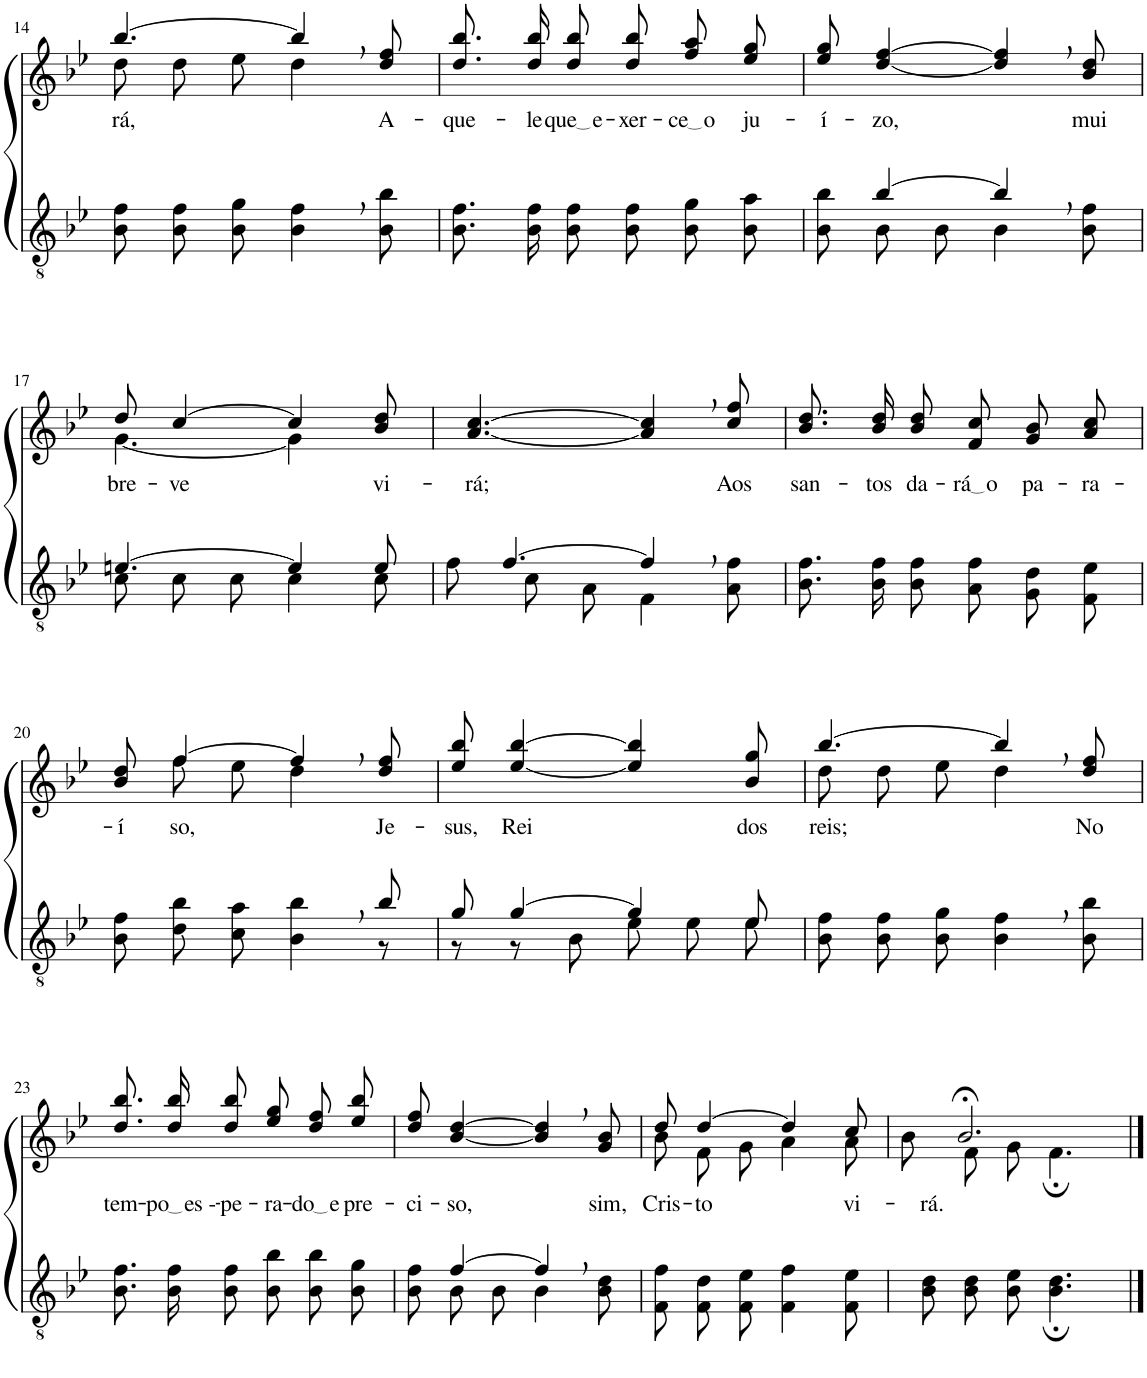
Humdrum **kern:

**kern	**kern	**text
*part2	*part1	*part1
*staff2	*staff1	*staff1
*I"Parte III e IV	*I"Parte I e II	*
!!LO:PB:g=z
*clefGv2	*clefG2	*
*Trd5c9	*Trd5c9	*
*k[b-e-]	*k[b-e-]	*
*M6/8	*M6/8	*
=14	=14	=14
*	*^	*
!	!	!	!LO:LY:b
8B-\ 8f\L	[4.bb-/	8dd\L	rá,
8B-\ 8f\	.	8dd\J	.
8B-\ 8g\J	.	8ee-\	.
4B-\, 4f\,	4bb-,/]	4dd\	.
!	!	!	!LO:LY:b
8B-\ 8b-\	8dd/ 8ff/	8ryy	A-
=15	=15	=15	=15
!	!	!	!LO:LY:b
*	*v	*v	*
8.B-\ 8.f\L	8.dd\ 8.bb-\L	-que-
!	!	!LO:LY:b
16B-\ 16f\K	16dd\ 16bb-\K	-le
!	!	!LO:LY:b
8B-\ 8f\J	8dd\ 8bb-\J	que e
!	!	!LO:LY:b
8B-\ 8f\L	8dd\ 8bb-\L	-xer-
!	!	!LO:LY:b
8B-\ 8g\	8ff\ 8aa\	ce o
!	!	!LO:LY:b
8B-\ 8a\J	8ee-\ 8gg\J	ju-
=16	=16	=16
*^	*	*
!	!	!	!LO:LY:b
8ryy	8B-\ 8b-\L	8ee-/ 8gg/	-í-
!	!	!	!LO:LY:b
[4b-/	8B-\	[4dd/ [4ff/	-zo,
.	8B-\J	.	.
4b-,/]	4B-\	4dd/], 4ff/],	.
!	!	!	!LO:LY:b
8ryy	8B-\ 8f\	8b-/ 8dd/	mui
!!LO:LB:g=z
=17	=17	=17	=17
*	*	*^	*
!	!	!	!	!LO:LY:b
[4.en/	8c\L	8dd/	[4.g\	bre-
!	!	!	!	!LO:LY:b
.	8c\	[4cc/	.	-ve
.	8c\J	.	.	.
4e/]	4c\	4cc/]	4g\]	.
!	!	!	!	!LO:LY:b
8e/	8c\	8b-/ 8dd/	8ryy	vi-
=18	=18	=18	=18	=18
!	!	!	!	!LO:LY:b
*	*	*v	*v	*
[4.f/	8f\L	[4.a/ [4.cc/	-rá;
.	8c\	.	.
.	8A\J	.	.
4f,/]	4F\	4a/], 4cc/],	.
!	!	!	!LO:LY:b
8ryy	8A\ 8f\	8cc/ 8ff/	Aos
=19	=19	=19	=19
!	!	!	!LO:LY:b
*v	*v	*	*
8.B-\ 8.f\L	8.b-\ 8.dd\L	san-
!	!	!LO:LY:b
16B-\ 16f\K	16b-\ 16dd\K	-tos
!	!	!LO:LY:b
8B-\ 8f\J	8b-\ 8dd\J	da-
!	!	!LO:LY:b
8A\ 8f\L	8f/ 8cc/L	rá o
!	!	!LO:LY:b
8G\ 8d\	8g/ 8b-/	pa-
!	!	!LO:LY:b
8F\ 8e-\J	8a/ 8cc/J	-ra-
!!LO:LB:g=z
=20	=20	=20
*^	*	*
!	!	!	!LO:LY:b
*	*	*^	*
2ryy	8B-\ 8f\L	8b-/ 8dd/	8ryy	-í-
!	!	!	!	!LO:LY:b
.	8d\ 8b-\	[4ff/	8ff\	-so,
.	8c\ 8a\J	.	8ee-\	.
.	4B-\ 4b-\	4ff,/]	4dd\	.
8ryy	.	.	.	.
!	!	!	!	!LO:LY:b
8b-/	8r	8dd/ 8ff/	8ryy	Je-
=21	=21	=21	=21	=21
!	!	!	!	!LO:LY:b
*	*	*v	*v	*
8g/	8r	8ee-/ 8bb-/	-sus,
!	!	!	!LO:LY:b
[4g/	8r	[4ee-/ [4bb-/	Rei
.	8B-\	.	.
4g/]	8e-\L	4ee-/] 4bb-/]	.
.	8e-\	.	.
!	!	!	!LO:LY:b
8e-/	8e-\J	8b-/ 8gg/	dos
=22	=22	=22	=22
*	*	*^	*
!	!	!	!	!LO:LY:b
*v	*v	*	*	*
8B-\ 8f\L	[4.bb-/	8dd\L	reis;
8B-\ 8f\	.	8dd\J	.
8B-\ 8g\J	.	8ee-\	.
4B-\, 4f\,	4bb-,/]	4dd\	.
!	!	!	!LO:LY:b
8B-\ 8b-\	8dd/ 8ff/	8ryy	No
!!LO:LB:g=z
=23	=23	=23	=23
!	!	!	!LO:LY:b
*	*v	*v	*
8.B-\ 8.f\L	8.dd\ 8.bb-\L	tem-
!	!	!LO:LY:b
16B-\ 16f\K	16dd\ 16bb-\K	po es -
!	!	!LO:LY:b
8B-\ 8f\J	8dd\ 8bb-\J	-pe-
!	!	!LO:LY:b
8B-\ 8b-\L	8ee-\ 8gg\L	-ra-
!	!	!LO:LY:b
8B-\ 8b-\	8dd\ 8ff\	do e
!	!	!LO:LY:b
8B-\ 8g\J	8ee-\ 8bb-\J	pre-
=24	=24	=24
*^	*	*
!	!	!	!LO:LY:b
8ryy	8B-\ 8f\L	8dd/ 8ff/	-ci-
!	!	!	!LO:LY:b
[4f/	8B-\	[4b-/ [4dd/	-so,
.	8B-\J	.	.
4f,/]	4B-\	4b-/], 4dd/],	.
!	!	!	!LO:LY:b
8ryy	8B-\ 8d\	8g/ 8b-/	sim,
=25	=25	=25	=25
*	*	*^	*
!	!	!	!	!LO:LY:b
*v	*v	*	*	*
8F\ 8f\L	8dd/	8b-\L	Cris-
!	!	!	!LO:LY:b
8F\ 8d\	[4dd/	8f\	-to
8F\ 8e-\J	.	8g\J	.
4F\ 4f\	4dd/]	4a\	.
!	!	!	!LO:LY:b
8F\ 8e-\	8cc/	8a\	vi-
=26	=26	=26	=26
!	!	!	!LO:LY:b
8B-\ 8d\L	2.b-;</	8b-\L	-rá.
8B-\ 8d\	.	8f\	.
8B-\ 8e-\J	.	8g\J	.
4.B-\; 4.d\;	.	4.f;\	.
*	*v	*v	*
==	==	==
*-	*-	*-
